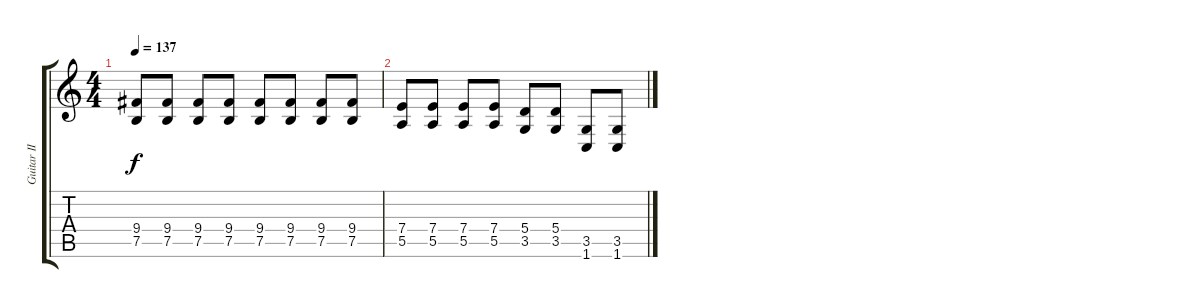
\track ("Guitar II" "Guitar II") {instrument distortionguitar}
\staff {score tabs}
\tuning (B3 Gb3 D3 A2 E2 B1) {hide}
\ts (4 4)
\tempo 137
\clef g2
\ks c
(9.4 7.5).8{dy f} (9.4 7.5).8 (9.4 7.5).8 (9.4 7.5).8 (9.4 7.5).8 (9.4 7.5).8 (9.4 7.5).8 (9.4 7.5).8 |
(7.4 5.5).8 (7.4 5.5).8 (7.4 5.5).8 (7.4 5.5).8 (5.4 3.5).8 (5.4 3.5).8 (3.5 1.6).8 (3.5 1.6).8
